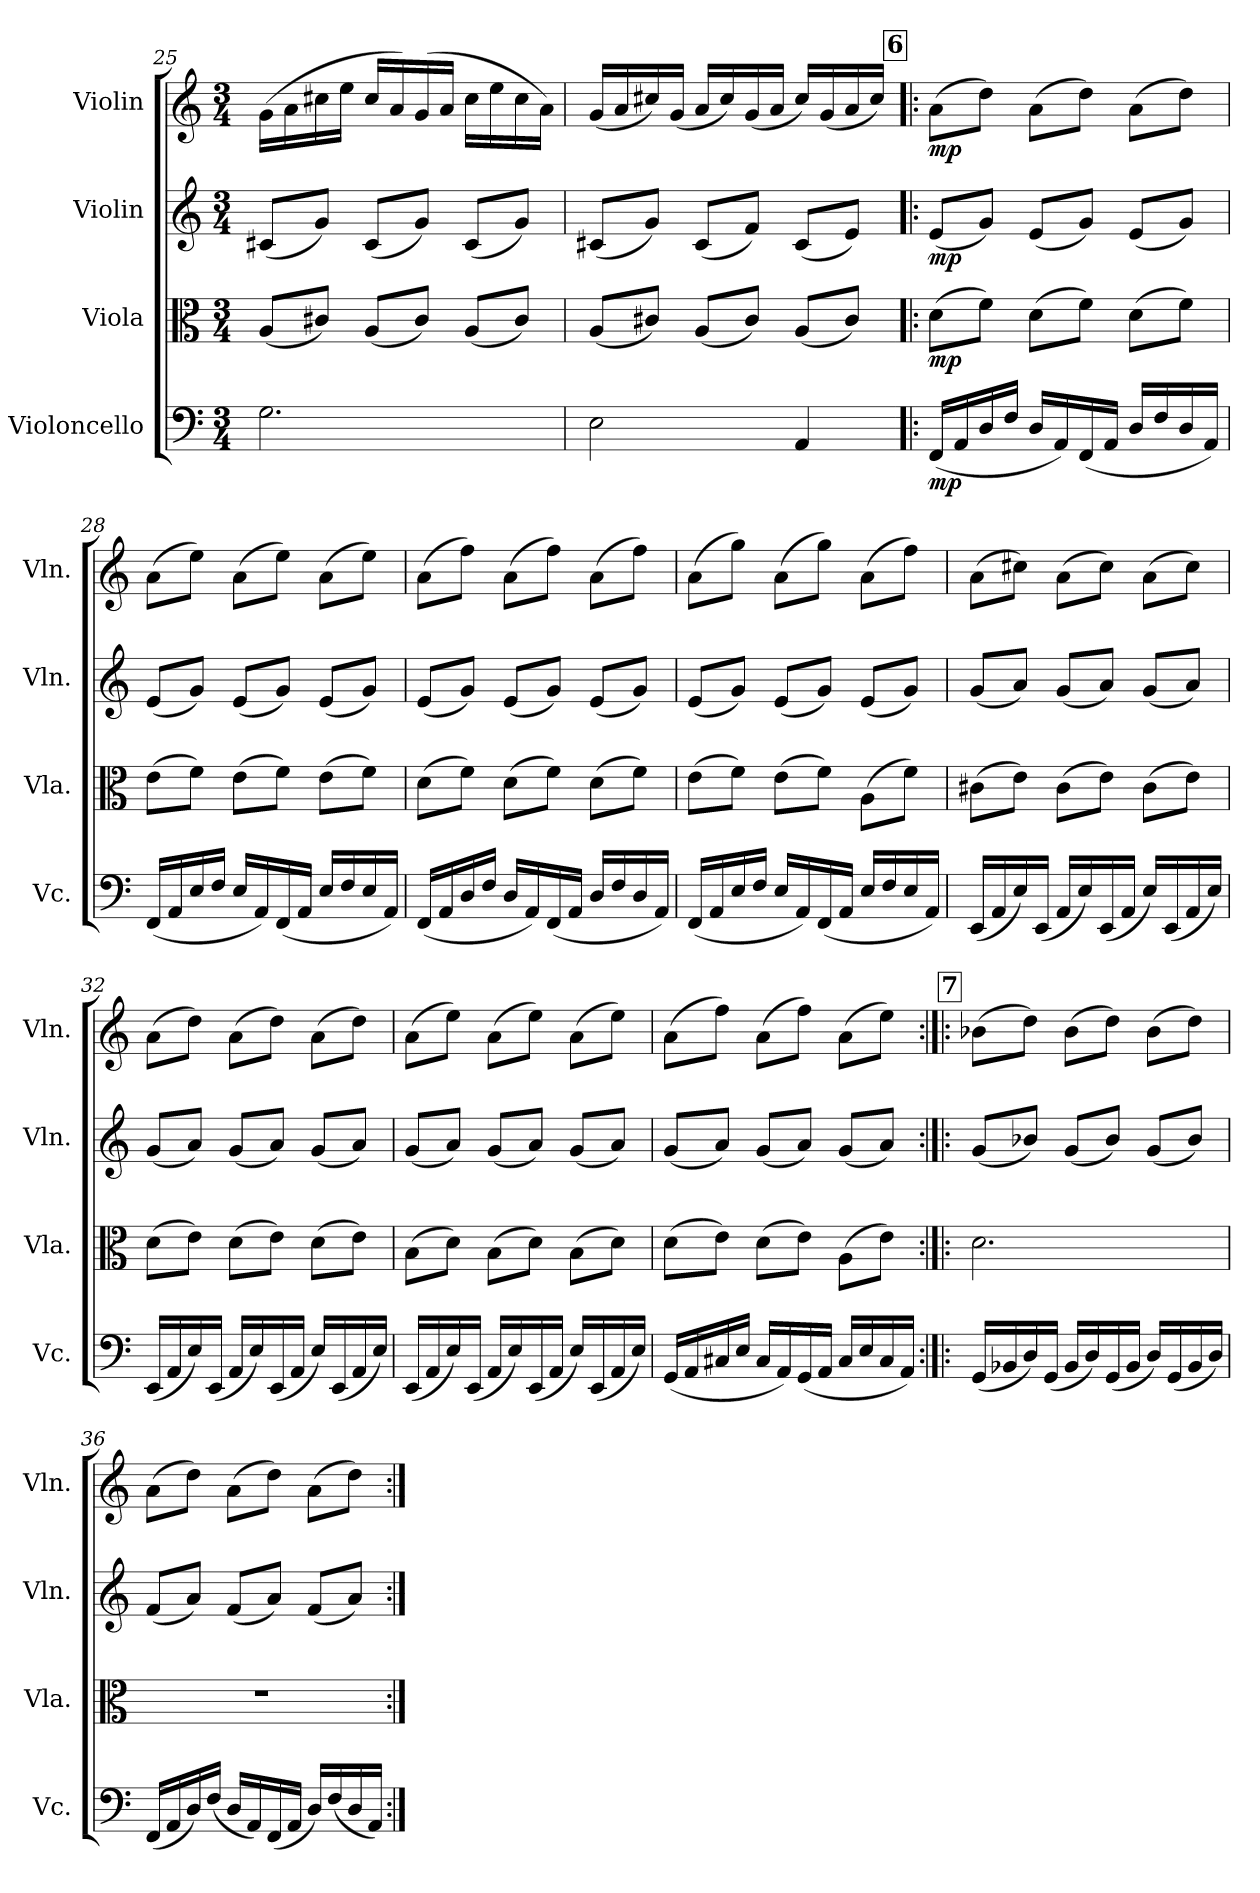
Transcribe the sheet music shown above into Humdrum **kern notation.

**kern	**dynam	**kern	**dynam	**kern	**dynam	**kern	**dynam
*part4	*part4	*part3	*part3	*part2	*part2	*part1	*part1
*staff4	*staff4	*staff3	*staff3	*staff2	*staff2	*staff1	*staff1
*I"Violoncello	*	*I"Viola	*	*I"Violin	*	*I"Violin	*
*I'Vc.	*	*I'Vla.	*	*I'Vln.	*	*I'Vln.	*
*clefF4	*	*clefC3	*	*clefG2	*	*clefG2	*
*k[]	*	*k[]	*	*k[]	*	*k[]	*
*M3/4	*	*M3/4	*	*M3/4	*	*M3/4	*
=25	=25	=25	=25	=25	=25	=25	=25
2.G\	.	(<8A/L	.	(<8c#X/L	.	(>16g\LL	.
.	.	.	.	.	.	16a\	.
.	.	8c#X/J)	.	8g/J)	.	16cc#X\	.
.	.	.	.	.	.	16ee\JJ	.
.	.	(<8A/L	.	(<8c#/L	.	16cc#/LL	.
.	.	.	.	.	.	16a/)	.
.	.	8c#/J)	.	8g/J)	.	(>16g/	.
.	.	.	.	.	.	16a/JJ	.
.	.	(<8A/L	.	(<8c#/L	.	16cc#\LL	.
.	.	.	.	.	.	16ee\	.
.	.	8c#/J)	.	8g/J)	.	16cc#\	.
.	.	.	.	.	.	16a\JJ)	.
=26	=26	=26	=26	=26	=26	=26	=26
2E\	.	(<8A/L	.	(<8c#X/L	.	(<16g/LL	.
.	.	.	.	.	.	16a/	.
.	.	8c#X/J)	.	8g/J)	.	16cc#X/)	.
.	.	.	.	.	.	(<16g/JJ	.
.	.	(<8A/L	.	(<8c#/L	.	16a/LL	.
.	.	.	.	.	.	16cc#/)	.
.	.	8c#/J)	.	8f/J)	.	(<16g/	.
.	.	.	.	.	.	16a/JJ	.
4AA/	.	(<8A/L	.	(<8c#/L	.	16cc#/LL)	.
.	.	.	.	.	.	(<16g/	.
.	.	8c#/J)	.	8e/J)	.	16a/	.
.	.	.	.	.	.	16cc#/JJ)	.
!!LO:LB:g=z
!!LO:REH:place=s1:a:B:fs=14:t=6
=27!|:	=27!|:	=27!|:	=27!|:	=27!|:	=27!|:	=27!|:	=27!|:
!	!LO:DY:b	!	!LO:DY:b	!	!LO:DY:b	!	!LO:DY:b
(<16FF/LL	mp	(>8d\L	mp	(<8e/L	mp	(>8a\L	mp
16AA/	.	.	.	.	.	.	.
16D/	.	8f\J)	.	8g/J)	.	8dd\J)	.
16F/JJ	.	.	.	.	.	.	.
16D/LL	.	(>8d\L	.	(<8e/L	.	(>8a\L	.
16AA/)	.	.	.	.	.	.	.
(<16FF/	.	8f\J)	.	8g/J)	.	8dd\J)	.
16AA/JJ	.	.	.	.	.	.	.
16D/LL	.	(>8d\L	.	(<8e/L	.	(>8a\L	.
16F/	.	.	.	.	.	.	.
16D/	.	8f\J)	.	8g/J)	.	8dd\J)	.
16AA/JJ)	.	.	.	.	.	.	.
=28	=28	=28	=28	=28	=28	=28	=28
(<16FF/LL	.	(>8e\L	.	(<8e/L	.	(>8a\L	.
16AA/	.	.	.	.	.	.	.
16E/	.	8f\J)	.	8g/J)	.	8ee\J)	.
16F/JJ	.	.	.	.	.	.	.
16E/LL	.	(>8e\L	.	(<8e/L	.	(>8a\L	.
16AA/)	.	.	.	.	.	.	.
(<16FF/	.	8f\J)	.	8g/J)	.	8ee\J)	.
16AA/JJ	.	.	.	.	.	.	.
16E/LL	.	(>8e\L	.	(<8e/L	.	(>8a\L	.
16F/	.	.	.	.	.	.	.
16E/	.	8f\J)	.	8g/J)	.	8ee\J)	.
16AA/JJ)	.	.	.	.	.	.	.
=29	=29	=29	=29	=29	=29	=29	=29
(<16FF/LL	.	(>8d\L	.	(<8e/L	.	(>8a\L	.
16AA/	.	.	.	.	.	.	.
16D/	.	8f\J)	.	8g/J)	.	8ff\J)	.
16F/JJ	.	.	.	.	.	.	.
16D/LL	.	(>8d\L	.	(<8e/L	.	(>8a\L	.
16AA/)	.	.	.	.	.	.	.
(<16FF/	.	8f\J)	.	8g/J)	.	8ff\J)	.
16AA/JJ	.	.	.	.	.	.	.
16D/LL	.	(>8d\L	.	(<8e/L	.	(>8a\L	.
16F/	.	.	.	.	.	.	.
16D/	.	8f\J)	.	8g/J)	.	8ff\J)	.
16AA/JJ)	.	.	.	.	.	.	.
=30	=30	=30	=30	=30	=30	=30	=30
(<16FF/LL	.	(>8e\L	.	(<8e/L	.	(>8a\L	.
16AA/	.	.	.	.	.	.	.
16E/	.	8f\J)	.	8g/J)	.	8gg\J)	.
16F/JJ	.	.	.	.	.	.	.
16E/LL	.	(>8e\L	.	(<8e/L	.	(>8a\L	.
16AA/)	.	.	.	.	.	.	.
(<16FF/	.	8f\J)	.	8g/J)	.	8gg\J)	.
16AA/JJ	.	.	.	.	.	.	.
16E/LL	.	(>8A\L	.	(<8e/L	.	(>8a\L	.
16F/	.	.	.	.	.	.	.
16E/	.	8f\J)	.	8g/J)	.	8ff\J)	.
16AA/JJ)	.	.	.	.	.	.	.
!!LO:LB:g=z
=31	=31	=31	=31	=31	=31	=31	=31
(<16EE/LL	.	(>8c#X\L	.	(<8g/L	.	(>8a\L	.
16AA/	.	.	.	.	.	.	.
16E/)	.	8e\J)	.	8a/J)	.	8cc#X\J)	.
(<16EE/JJ	.	.	.	.	.	.	.
16AA/LL	.	(>8c#\L	.	(<8g/L	.	(>8a\L	.
16E/)	.	.	.	.	.	.	.
(<16EE/	.	8e\J)	.	8a/J)	.	8cc#\J)	.
16AA/JJ	.	.	.	.	.	.	.
16E/LL)	.	(>8c#\L	.	(<8g/L	.	(>8a\L	.
(<16EE/	.	.	.	.	.	.	.
16AA/	.	8e\J)	.	8a/J)	.	8cc#\J)	.
16E/JJ)	.	.	.	.	.	.	.
=32	=32	=32	=32	=32	=32	=32	=32
(<16EE/LL	.	(>8d\L	.	(<8g/L	.	(>8a\L	.
16AA/	.	.	.	.	.	.	.
16E/)	.	8e\J)	.	8a/J)	.	8dd\J)	.
(<16EE/JJ	.	.	.	.	.	.	.
16AA/LL	.	(>8d\L	.	(<8g/L	.	(>8a\L	.
16E/)	.	.	.	.	.	.	.
(<16EE/	.	8e\J)	.	8a/J)	.	8dd\J)	.
16AA/JJ	.	.	.	.	.	.	.
16E/LL)	.	(>8d\L	.	(<8g/L	.	(>8a\L	.
(<16EE/	.	.	.	.	.	.	.
16AA/	.	8e\J)	.	8a/J)	.	8dd\J)	.
16E/JJ)	.	.	.	.	.	.	.
=33	=33	=33	=33	=33	=33	=33	=33
(<16EE/LL	.	(>8B\L	.	(<8g/L	.	(>8a\L	.
16AA/	.	.	.	.	.	.	.
16E/)	.	8d\J)	.	8a/J)	.	8ee\J)	.
(<16EE/JJ	.	.	.	.	.	.	.
16AA/LL	.	(>8B\L	.	(<8g/L	.	(>8a\L	.
16E/)	.	.	.	.	.	.	.
(<16EE/	.	8d\J)	.	8a/J)	.	8ee\J)	.
16AA/JJ	.	.	.	.	.	.	.
16E/LL)	.	(>8B\L	.	(<8g/L	.	(>8a\L	.
(<16EE/	.	.	.	.	.	.	.
16AA/	.	8d\J)	.	8a/J)	.	8ee\J)	.
16E/JJ)	.	.	.	.	.	.	.
=34	=34	=34	=34	=34	=34	=34	=34
(<16GG/LL	.	(>8d\L	.	(<8g/L	.	(>8a\L	.
16AA/	.	.	.	.	.	.	.
16C#X/	.	8e\J)	.	8a/J)	.	8ff\J)	.
16E/JJ	.	.	.	.	.	.	.
16C#/LL	.	(>8d\L	.	(<8g/L	.	(>8a\L	.
16AA/)	.	.	.	.	.	.	.
(<16GG/	.	8e\J)	.	8a/J)	.	8ff\J)	.
16AA/JJ	.	.	.	.	.	.	.
16C#/LL	.	(>8A\L	.	(<8g/L	.	(>8a\L	.
16E/	.	.	.	.	.	.	.
16C#/	.	8e\J)	.	8a/J)	.	8ee\J)	.
16AA/JJ)	.	.	.	.	.	.	.
!!LO:PB:g=z
!!LO:REH:place=s1:a:B:fs=14:t=7
=35:|!|:	=35:|!|:	=35:|!|:	=35:|!|:	=35:|!|:	=35:|!|:	=35:|!|:	=35:|!|:
(<16GG/LL	.	2.d\	.	(<8g/L	.	(>8b-X\L	.
16BB-X/	.	.	.	.	.	.	.
16D/)	.	.	.	8b-X/J)	.	8dd\J)	.
(<16GG/JJ	.	.	.	.	.	.	.
16BB-/LL	.	.	.	(<8g/L	.	(>8b-\L	.
16D/)	.	.	.	.	.	.	.
(<16GG/	.	.	.	8b-/J)	.	8dd\J)	.
16BB-/JJ	.	.	.	.	.	.	.
16D/LL)	.	.	.	(<8g/L	.	(>8b-\L	.
(<16GG/	.	.	.	.	.	.	.
16BB-/	.	.	.	8b-/J)	.	8dd\J)	.
16D/JJ)	.	.	.	.	.	.	.
=36	=36	=36	=36	=36	=36	=36	=36
(<16FF/LL	.	2.r	.	(<8f/L	.	(>8a\L	.
16AA/	.	.	.	.	.	.	.
16D/)	.	.	.	8a/J)	.	8dd\J)	.
(<16F/JJ	.	.	.	.	.	.	.
16D/LL	.	.	.	(<8f/L	.	(>8a\L	.
16AA/)	.	.	.	.	.	.	.
(<16FF/	.	.	.	8a/J)	.	8dd\J)	.
16AA/JJ	.	.	.	.	.	.	.
16D/LL)	.	.	.	(<8f/L	.	(>8a\L	.
(<16F/	.	.	.	.	.	.	.
16D/	.	.	.	8a/J)	.	8dd\J)	.
16AA/JJ)	.	.	.	.	.	.	.
=:|!	=:|!	=:|!	=:|!	=:|!	=:|!	=:|!	=:|!
*-	*-	*-	*-	*-	*-	*-	*-
